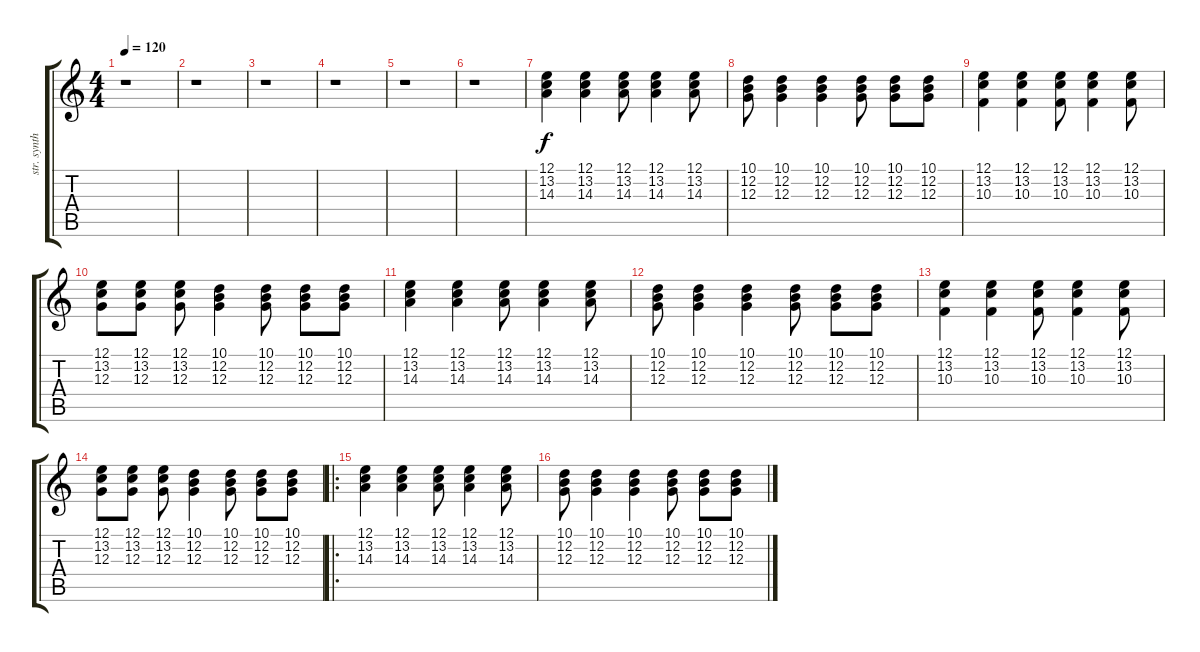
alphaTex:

\track ("str. synth" "str. synth") {instrument lead2sawtooth}
\staff {score tabs}
\tuning (E4 B3 G3 D3 A2 E2) {hide}
\ts (4 4)
\tempo 120
\clef g2
\ks c
r.1{dy f} |
r.1 |
r.1 |
r.1 |
r.1 |
r.1 |
(12.1 13.2 14.3).4 (12.1 13.2 14.3).4 (12.1 13.2 14.3).8 (12.1 13.2 14.3).4 (12.1 13.2 14.3).8 |
(10.1 12.2 12.3).8 (10.1 12.2 12.3).4 (10.1 12.2 12.3).4 (10.1 12.2 12.3).8 (10.1 12.2 12.3).8 (10.1 12.2 12.3).8 |
(12.1 13.2 10.3).4 (12.1 13.2 10.3).4 (12.1 13.2 10.3).8 (12.1 13.2 10.3).4 (12.1 13.2 10.3).8 |
(12.1 13.2 12.3).8 (12.1 13.2 12.3).8 (12.1 13.2 12.3).8 (10.1 12.2 12.3).4 (10.1 12.2 12.3).8 (10.1 12.2 12.3).8 (10.1 12.2 12.3).8 |
(12.1 13.2 14.3).4 (12.1 13.2 14.3).4 (12.1 13.2 14.3).8 (12.1 13.2 14.3).4 (12.1 13.2 14.3).8 |
(10.1 12.2 12.3).8 (10.1 12.2 12.3).4 (10.1 12.2 12.3).4 (10.1 12.2 12.3).8 (10.1 12.2 12.3).8 (10.1 12.2 12.3).8 |
(12.1 13.2 10.3).4 (12.1 13.2 10.3).4 (12.1 13.2 10.3).8 (12.1 13.2 10.3).4 (12.1 13.2 10.3).8 |
(12.1 13.2 12.3).8 (12.1 13.2 12.3).8 (12.1 13.2 12.3).8 (10.1 12.2 12.3).4 (10.1 12.2 12.3).8 (10.1 12.2 12.3).8 (10.1 12.2 12.3).8 |
\ro
(12.1 13.2 14.3).4 (12.1 13.2 14.3).4 (12.1 13.2 14.3).8 (12.1 13.2 14.3).4 (12.1 13.2 14.3).8 |
(10.1 12.2 12.3).8 (10.1 12.2 12.3).4 (10.1 12.2 12.3).4 (10.1 12.2 12.3).8 (10.1 12.2 12.3).8 (10.1 12.2 12.3).8
